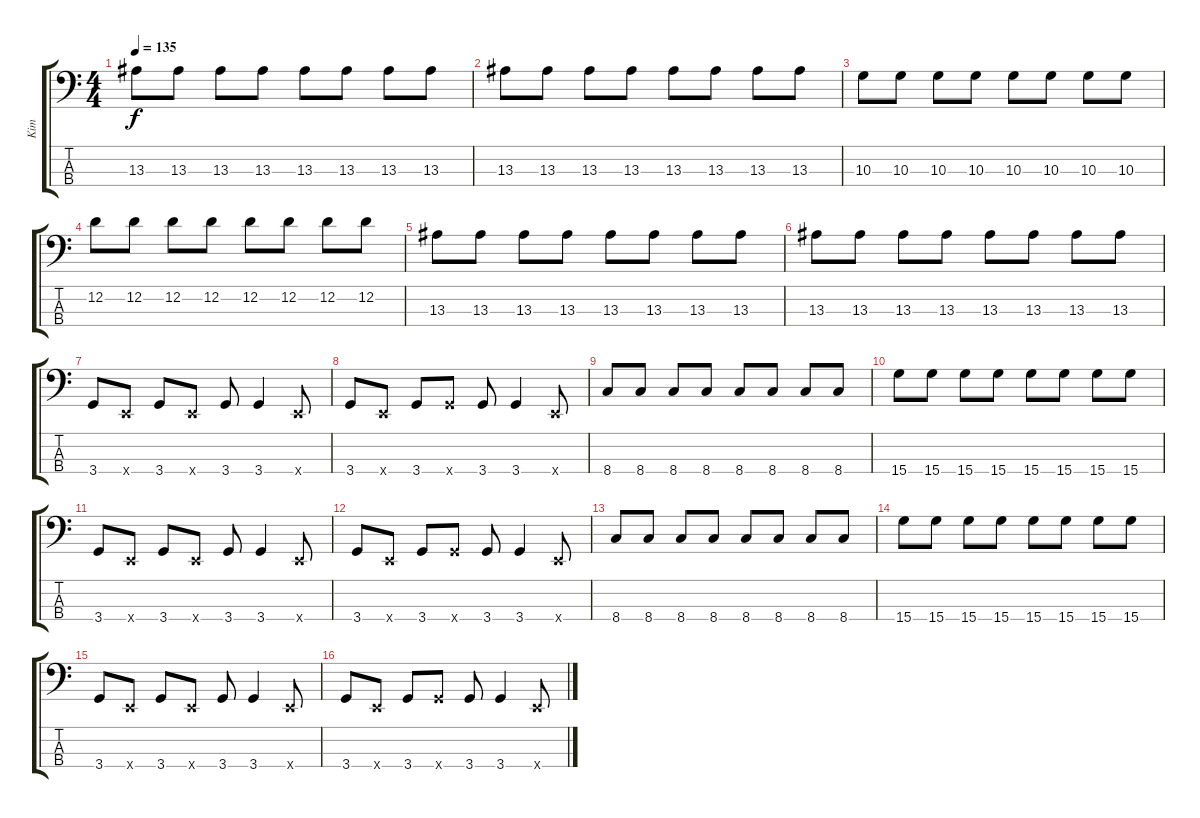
\track ("Kim" "Kim") {instrument electricbasspick}
\staff {score tabs}
\tuning (G2 D2 A1 E1) {hide}
\ts (4 4)
\tempo 135
\clef f4
\ks c
13.3.8{dy f} 13.3.8 13.3.8 13.3.8 13.3.8 13.3.8 13.3.8 13.3.8 |
13.3.8 13.3.8 13.3.8 13.3.8 13.3.8 13.3.8 13.3.8 13.3.8 |
10.3.8 10.3.8 10.3.8 10.3.8 10.3.8 10.3.8 10.3.8 10.3.8 |
12.2.8 12.2.8 12.2.8 12.2.8 12.2.8 12.2.8 12.2.8 12.2.8 |
13.3.8 13.3.8 13.3.8 13.3.8 13.3.8 13.3.8 13.3.8 13.3.8 |
13.3.8 13.3.8 13.3.8 13.3.8 13.3.8 13.3.8 13.3.8 13.3.8 |
3.4.8 0.4{x}.8 3.4.8 0.4{x}.8 3.4.8 3.4.4 0.4{x}.8 |
3.4.8 0.4{x}.8 3.4.8 3.4{x}.8 3.4.8 3.4.4 0.4{x}.8 |
8.4.8 8.4.8 8.4.8 8.4.8 8.4.8 8.4.8 8.4.8 8.4.8 |
15.4.8 15.4.8 15.4.8 15.4.8 15.4.8 15.4.8 15.4.8 15.4.8 |
3.4.8 0.4{x}.8 3.4.8 0.4{x}.8 3.4.8 3.4.4 0.4{x}.8 |
3.4.8 0.4{x}.8 3.4.8 3.4{x}.8 3.4.8 3.4.4 0.4{x}.8 |
8.4.8 8.4.8 8.4.8 8.4.8 8.4.8 8.4.8 8.4.8 8.4.8 |
15.4.8 15.4.8 15.4.8 15.4.8 15.4.8 15.4.8 15.4.8 15.4.8 |
3.4.8 0.4{x}.8 3.4.8 0.4{x}.8 3.4.8 3.4.4 0.4{x}.8 |
3.4.8 0.4{x}.8 3.4.8 3.4{x}.8 3.4.8 3.4.4 0.4{x}.8
